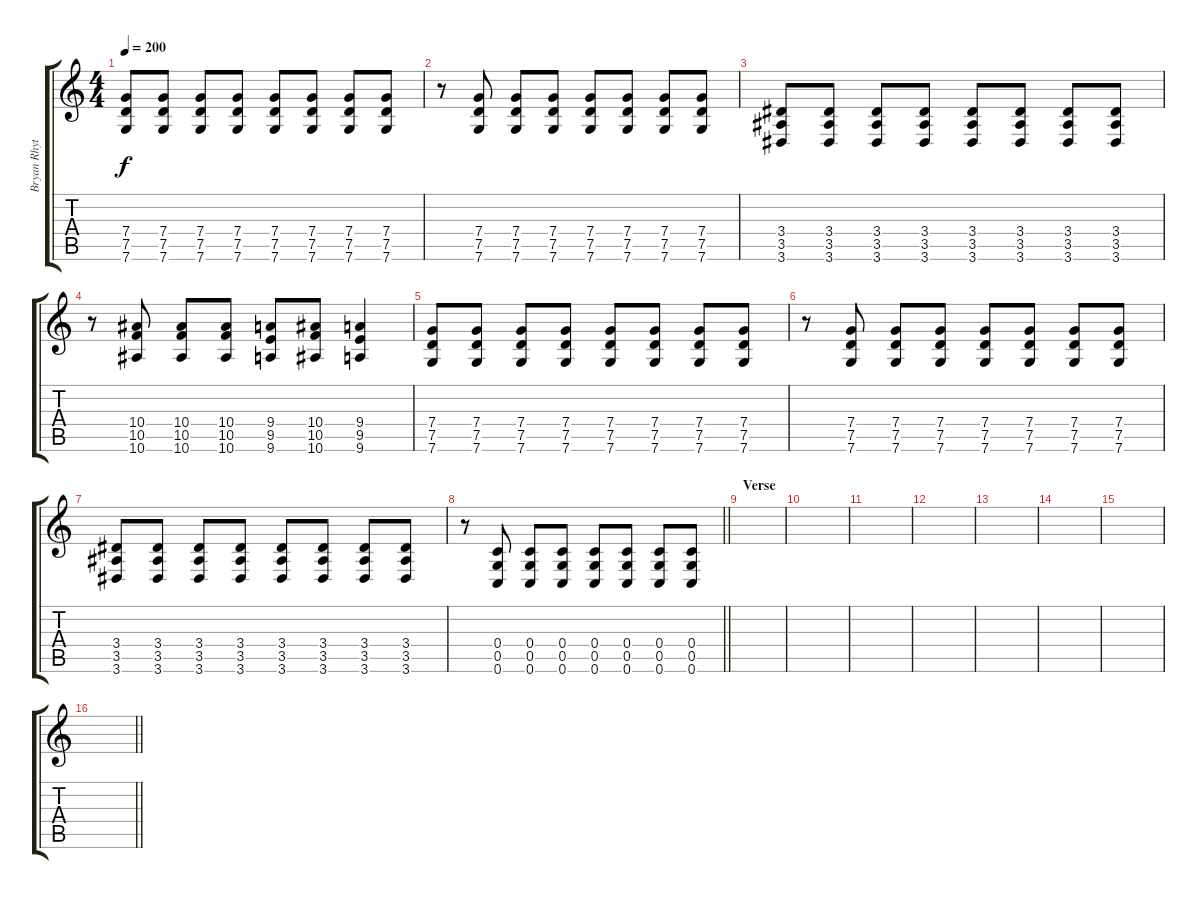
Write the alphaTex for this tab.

\track ("Bryan Rhythm" "Bryan Rhyt") {instrument distortionguitar}
\staff {score tabs}
\tuning (D4 A3 F3 C3 G2 C2) {hide}
\ts (4 4)
\tempo 200
\clef g2
\ks c
(7.4 7.5 7.6).8{dy f} (7.4 7.5 7.6).8 (7.4 7.5 7.6).8 (7.4 7.5 7.6).8 (7.4 7.5 7.6).8 (7.4 7.5 7.6).8 (7.4 7.5 7.6).8 (7.4 7.5 7.6).8 |
r.8 (7.4 7.5 7.6).8 (7.4 7.5 7.6).8 (7.4 7.5 7.6).8 (7.4 7.5 7.6).8 (7.4 7.5 7.6).8 (7.4 7.5 7.6).8 (7.4 7.5 7.6).8 |
(3.4 3.5 3.6).8 (3.4 3.5 3.6).8 (3.4 3.5 3.6).8 (3.4 3.5 3.6).8 (3.4 3.5 3.6).8 (3.4 3.5 3.6).8 (3.4 3.5 3.6).8 (3.4 3.5 3.6).8 |
r.8 (10.4 10.5 10.6).8 (10.4 10.5 10.6).8 (10.4 10.5 10.6).8 (9.4 9.5 9.6).8 (10.4 10.5 10.6).8 (9.4 9.5 9.6).4 |
(7.4 7.5 7.6).8 (7.4 7.5 7.6).8 (7.4 7.5 7.6).8 (7.4 7.5 7.6).8 (7.4 7.5 7.6).8 (7.4 7.5 7.6).8 (7.4 7.5 7.6).8 (7.4 7.5 7.6).8 |
r.8 (7.4 7.5 7.6).8 (7.4 7.5 7.6).8 (7.4 7.5 7.6).8 (7.4 7.5 7.6).8 (7.4 7.5 7.6).8 (7.4 7.5 7.6).8 (7.4 7.5 7.6).8 |
(3.4 3.5 3.6).8 (3.4 3.5 3.6).8 (3.4 3.5 3.6).8 (3.4 3.5 3.6).8 (3.4 3.5 3.6).8 (3.4 3.5 3.6).8 (3.4 3.5 3.6).8 (3.4 3.5 3.6).8 |
\barLineRight lightlight
r.8 (0.4 0.5 0.6).8 (0.4 0.5 0.6).8 (0.4 0.5 0.6).8 (0.4 0.5 0.6).8 (0.4 0.5 0.6).8 (0.4 0.5 0.6).8 (0.4 0.5 0.6).8 |
\section ("" "Verse")
|
|
|
|
|
|
|
\barLineRight lightlight
